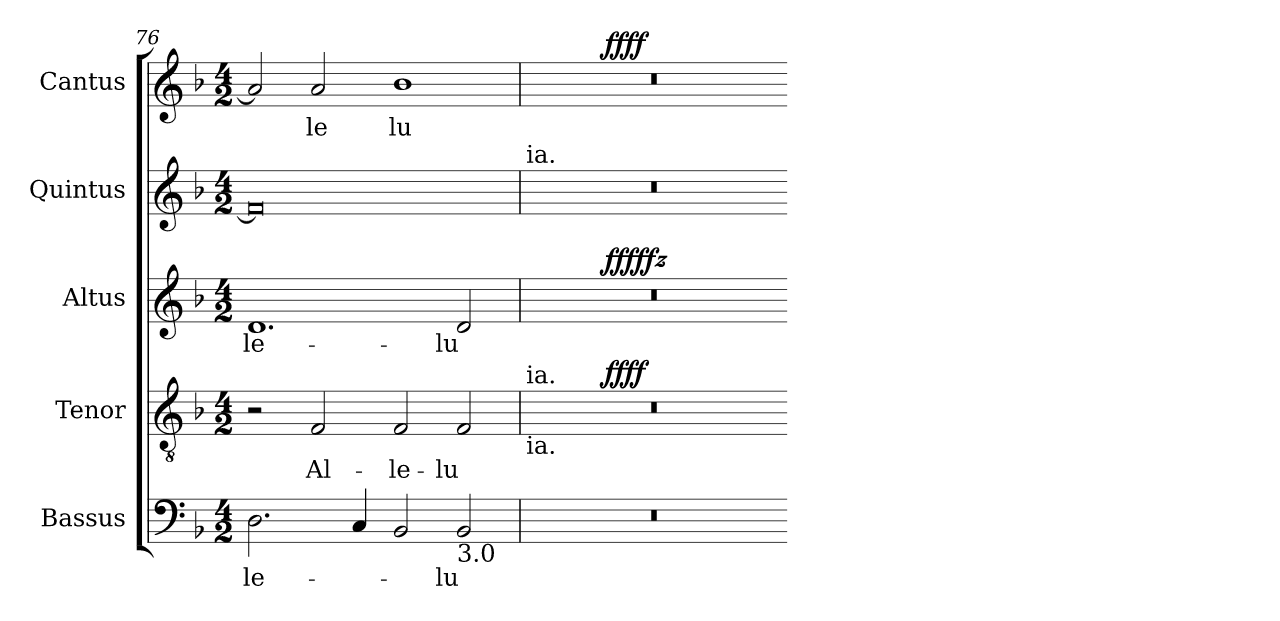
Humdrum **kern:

**kern	**text	**kern	**text	**dynam	**kern	**text	**dynam	**kern	**kern	**text	**dynam
*part5	*part5	*part4	*part4	*part4	*part3	*part3	*part3	*part2	*part1	*part1	*part1
*staff5	*staff5	*staff4	*staff4	*staff4	*staff3	*staff3	*staff3	*staff2	*staff1	*staff1	*staff1
*I"Bassus	*	*I"Tenor	*	*	*I"Altus	*	*	*I"Quintus	*I"Cantus	*	*
*clefF4	*	*clefGv2	*	*	*clefG2	*	*	*clefG2	*clefG2	*	*
*k[b-]	*	*k[b-]	*	*	*k[b-]	*	*	*k[b-]	*k[b-]	*	*
*F:	*	*F:	*	*	*F:	*	*	*F:	*F:	*	*
*M4/2	*	*M4/2	*	*	*M4/2	*	*	*M4/2	*M4/2	*	*
=76	=76	=76	=76	=76	=76	=76	=76	=76	=76	=76	=76
!	!LO:LY:b:cj	!	!	!	!	!LO:LY:b:cj	!	!	!	!	!
2.D\	-le-	2r	.	.	1.d	-le-	.	0f]	2a/]	.	.
!	!	!	!LO:LY:b:cj	!	!	!	!	!	!	!LO:LY:b:cj	!
.	.	2F/	Al-	.	.	.	.	.	2a/	le	.
4C/	.	.	.	.	.	.	.	.	.	.	.
!	!	!	!LO:LY:b:cj	!	!	!	!	!	!	!LO:LY:b:cj	!
2BB-/	.	2F/	-le-	.	.	.	.	.	1b-	lu	.
!LO:TX:b:t=3.0	!	!	!	!	!	!	!	!	!	!	!
!	!LO:LY:b:cj	!	!LO:LY:b:cj	!	!	!LO:LY:b:cj	!	!	!	!	!
2BB-/	-lu-	2F/	-lu-	.	2d/	-lu-	.	.	.	.	.
=77	=77	=77	=77	=77	=77	=77	=77	=77	=77	=77	=77
*	*	*^	*	*	*^	*	*	*	*^	*	*
!	!	!	!	!	!	!	!	!	!	!LO:TX:a:t=ia.	!	!	!	!
!	!	!LO:TX:a:t=ia.	!	!	!	!	!	!	!	!	!	!	!	!
!	!	!LO:TX:b:t=ia.	!	!	!	!	!	!	!	!	!	!	!	!
0r	.	0r	4ryy	.	.	0r	4ryy	.	.	0r	0r	4ryy	.	.
.	.	.	8ryy	.	.	.	8ryy	.	.	.	.	8ryy	.	.
.	.	.	32ryy	.	.	.	32ryy	.	.	.	.	32ryy	.	.
!	!	!	!	!	!LO:DY:b	!	!	!	!LO:DY:a	!	!	!	!	!
!	!	!	!	!	!	!	!	!	!LO:DY:n=1:b	!	!	!	!	!LO:DY:b
.	.	.	1ryy	.	ffff	.	1ryy	.	ffff fz	.	.	1ryy	.	ffff
.	.	.	2ryy	.	.	.	2ryy	.	.	.	.	2ryy	.	.
.	.	.	16.ryy	.	.	.	16.ryy	.	.	.	.	16.ryy	.	.
*	*	*v	*v	*	*	*	*	*	*	*	*v	*v	*	*
*	*	*	*	*	*v	*v	*	*	*	*	*	*
=	==	=	==	==	=	==	==	=	==	==	==
*-	*-	*-	*-	*-	*-	*-	*-	*-	*-	*-	*-
